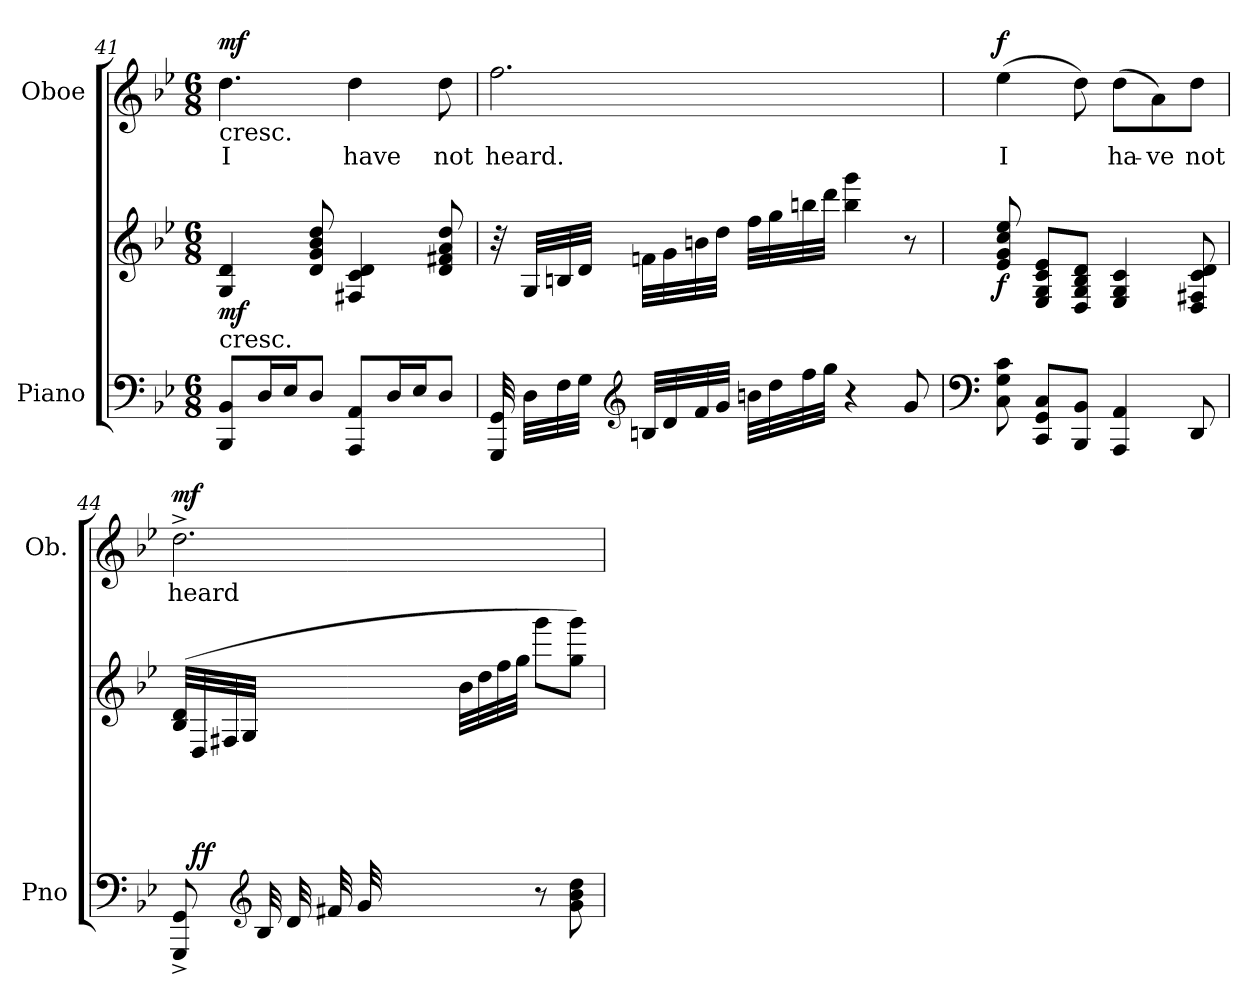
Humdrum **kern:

**kern	**kern	**dynam	**kern	**text	**dynam
*part2	*part2	*part2	*part1	*part1	*part1
*staff3	*staff2	*staff2/3	*staff1	*staff1	*staff1
*I"Piano	*	*	*I"Oboe	*	*
*I'Pno	*	*	*I'Ob.	*	*
*clefF4	*clefG2	*	*clefG2	*	*
*k[b-e-]	*k[b-e-]	*	*k[b-e-]	*	*
*M6/8	*M6/8	*	*M6/8	*	*
=41	=41	=41	=41	=41	=41
!	!	!	!LO:TX:b:t=cresc.	!	!
!	!LO:TX:b:t=cresc.	!	!	!	!
!	!	!LO:DY:b	!	!LO:LY:b	!LO:DY:b
8BBB-/ 8BB-/L	4G/ 4d/	mf	4.dd\	I	mf
16D/L	.	.	.	.	.
16E-/J	.	.	.	.	.
8D/J	8d/ 8g/ 8b-/ 8dd/	.	.	.	.
!	!	!	!	!LO:LY:b	!
8AAA/ 8AA/L	4F#X/ 4c/ 4d/	.	4dd\	have	.
16D/L	.	.	.	.	.
16E-/J	.	.	.	.	.
!	!	!	!	!LO:LY:b	!
8D/J	8d/ 8f#X/ 8a/ 8dd/	.	8dd\	not	.
=42	=42	=42	=42	=42	=42
!	!	!	!	!LO:LY:b	!
32GGG/ 32GG/	32r	.	2.ff\	heard.	.
32D\LLL	32G/LLL	.	.	.	.
32F\	32Bn/	.	.	.	.
32G\JJJ	32d/JJJ	.	.	.	.
*clefG2	*	*	*	*	*
32Bn/LLL	32fn\LLL	.	.	.	.
32d/	32g\	.	.	.	.
32f/	32bn\	.	.	.	.
32g/JJJ	32dd\JJJ	.	.	.	.
32bn\LLL	32ff\LLL	.	.	.	.
32dd\	32gg\	.	.	.	.
32ff\	32bbn\	.	.	.	.
32gg\JJJ	32ddd\JJJ	.	.	.	.
4r	4bb\ 4ggg\	.	.	.	.
8g/	8r	.	.	.	.
!!LO:LB:g=z
=43	=43	=43	=43	=43	=43
*clefF4	*	*	*	*	*
!	!	!LO:DY:b	!	!LO:LY:b	!LO:DY:a
8C\ 8G\ 8c\	8e-/ 8g/ 8cc/ 8ee-/	f	(>4ee-\	I	f
8CC/ 8GG/ 8C/L	8E-/ 8G/ 8c/ 8e-/L	.	.	.	.
8BBB-/ 8BB-/J	8D/ 8G/ 8B-/ 8d/J	.	8dd\)	.	.
!	!	!	!	!LO:LY:b	!
4AAA/ 4AA/	4E-/ 4G/ 4c/	.	(>8dd\L	ha-	.
!	!	!	!	!LO:LY:b	!
.	.	.	8a\)	-ve	.
!	!	!	!	!LO:LY:b	!
8DD/	8D/ 8F#X/ 8c/ 8d/	.	8dd\J	not	.
=44	=44	=44	=44	=44	=44
*	*^	*	*	*	*
!	!	!	!	!	!LO:LY:b	!LO:DY:b
8GGG/^ 8GG/^	(>32B-/ 32d/LLL	4ryy	.	2.dd^\	heard	mf
!	!	!	!LO:DY:b	!	!	!
.	32D/	.	ff	.	.	.
.	32F#X/	.	.	.	.	.
.	32G/JJJ	.	.	.	.	.
*clefG2	*	*	*	*	*	*
32B-/LLL	4ryy	.	.	.	.	.
32d/	.	.	.	.	.	.
32f#X/	.	.	.	.	.	.
32g/	.	.	.	.	.	.
8ryy	.	32b-\	.	.	.	.
.	.	32dd\	.	.	.	.
.	.	32ff#X\	.	.	.	.
.	.	32gg\JJJ	.	.	.	.
8ryy	32b-\LLL	4.ryy	.	.	.	.
.	32dd\	.	.	.	.	.
.	32ff#\	.	.	.	.	.
.	32gg\JJJ	.	.	.	.	.
8r	8ggg\L	.	.	.	.	.
8g\ 8b-\ 8dd\	8gg\ 8ggg\J)	.	.	.	.	.
*	*v	*v	*	*	*	*
=	=	=	=	=	=
*-	*-	*-	*-	*-	*-
